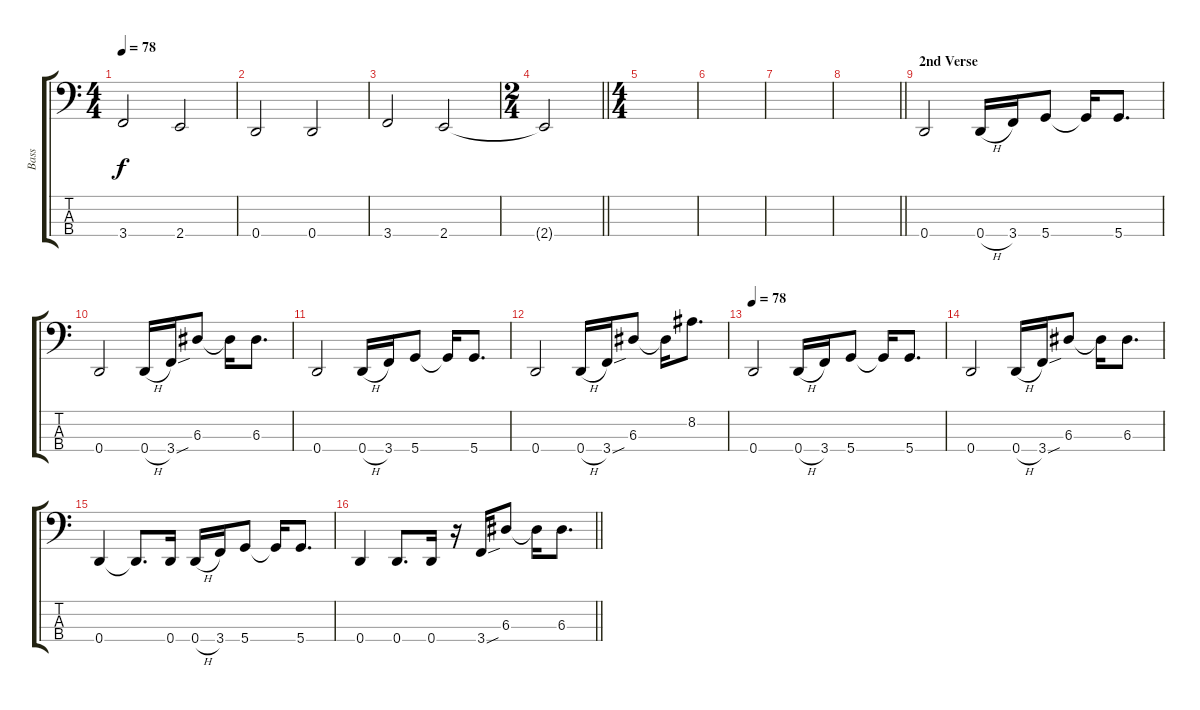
\track ("Bass" "Bass") {instrument electricbasspick}
\staff {score tabs}
\tuning (G2 D2 A1 D1) {hide}
\ts (4 4)
\tempo 78
\clef f4
\ks c
3.4.2{dy f} 2.4.2 |
0.4.2 0.4.2 |
3.4.2 2.4.2 |
\ts (2 4)
\barLineRight lightlight
2.4{t}.2 |
\ts (4 4)
|
|
|
\barLineRight lightlight
|
\section ("" "2nd Verse")
0.4.2 0.4{h}.16 3.4.16 5.4.8 5.4{t}.16 5.4.8{d} |
0.4.2 0.4{h}.16 3.4{sou}.16 6.3.8 6.3{t}.16 6.3.8{d} |
0.4.2 0.4{h}.16 3.4.16 5.4.8 5.4{t}.16 5.4.8{d} |
0.4.2 0.4{h}.16 3.4{sou}.16 6.3.8 6.3{t}.16 8.2.8{d} |
\tempo 78
0.4.2 0.4{h}.16 3.4.16 5.4.8 5.4{t}.16 5.4.8{d} |
0.4.2 0.4{h}.16 3.4{sou}.16 6.3.8 6.3{t}.16 6.3.8{d} |
0.4.4 0.4{t}.8{d} 0.4.16 0.4{h}.16 3.4.16 5.4.8 5.4{t}.16 5.4.8{d} |
\barLineRight lightlight
0.4.4 0.4.8{d} 0.4.16 r.16 3.4{sou}.16 6.3.8 6.3{t}.16 6.3.8{d}
